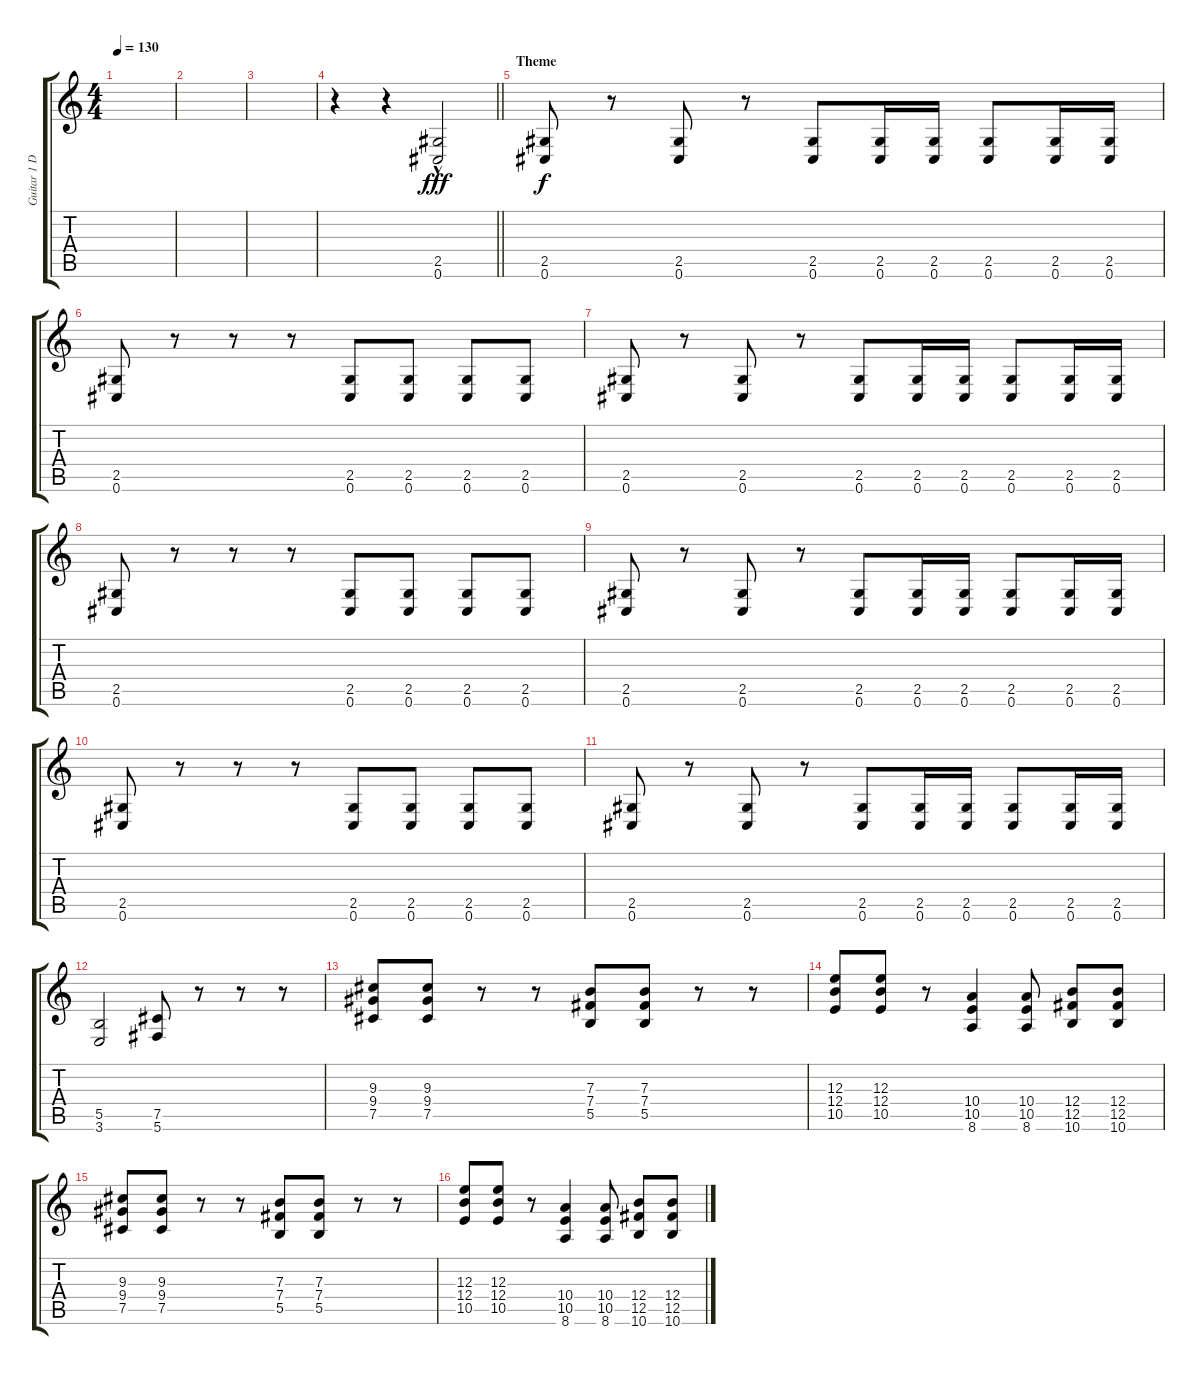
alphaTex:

\track ("Guitar 1 Distortion" "Guitar 1 D") {instrument distortionguitar}
\staff {score tabs}
\tuning (Db4 Ab3 E3 B2 Gb2 Db2) {hide}
\ts (4 4)
\tempo 130
\clef g2
\ks c
|
|
|
\barLineRight lightlight
r.4{volume 0} r.4 (2.5{hac} 0.6{hac}).2{dy fff volume 16} |
\section ("" "Theme")
(2.5 0.6).8{dy f} r.8 (2.5 0.6).8 r.8 (2.5 0.6).8 (2.5 0.6).16 (2.5 0.6).16 (2.5 0.6).8 (2.5 0.6).16 (2.5 0.6).16 |
(2.5 0.6).8 r.8 r.8 r.8 (2.5 0.6).8 (2.5 0.6).8 (2.5 0.6).8 (2.5 0.6).8 |
(2.5 0.6).8 r.8 (2.5 0.6).8 r.8 (2.5 0.6).8 (2.5 0.6).16 (2.5 0.6).16 (2.5 0.6).8 (2.5 0.6).16 (2.5 0.6).16 |
(2.5 0.6).8 r.8 r.8 r.8 (2.5 0.6).8 (2.5 0.6).8 (2.5 0.6).8 (2.5 0.6).8 |
(2.5 0.6).8 r.8 (2.5 0.6).8 r.8 (2.5 0.6).8 (2.5 0.6).16 (2.5 0.6).16 (2.5 0.6).8 (2.5 0.6).16 (2.5 0.6).16 |
(2.5 0.6).8 r.8 r.8 r.8 (2.5 0.6).8 (2.5 0.6).8 (2.5 0.6).8 (2.5 0.6).8 |
(2.5 0.6).8 r.8 (2.5 0.6).8 r.8 (2.5 0.6).8 (2.5 0.6).16 (2.5 0.6).16 (2.5 0.6).8 (2.5 0.6).16 (2.5 0.6).16 |
(5.5 3.6).2 (7.5 5.6).8 r.8 r.8 r.8 |
(9.3 9.4 7.5).8 (9.3 9.4 7.5).8 r.8 r.8 (7.3 7.4 5.5).8 (7.3 7.4 5.5).8 r.8 r.8 |
(12.3 12.4 10.5).8 (12.3 12.4 10.5).8 r.8 (10.4 10.5 8.6).4 (10.4 10.5 8.6).8 (12.4 12.5 10.6).8 (12.4 12.5 10.6).8 |
(9.3 9.4 7.5).8 (9.3 9.4 7.5).8 r.8 r.8 (7.3 7.4 5.5).8 (7.3 7.4 5.5).8 r.8 r.8 |
(12.3 12.4 10.5).8 (12.3 12.4 10.5).8 r.8 (10.4 10.5 8.6).4 (10.4 10.5 8.6).8 (12.4 12.5 10.6).8 (12.4 12.5 10.6).8
